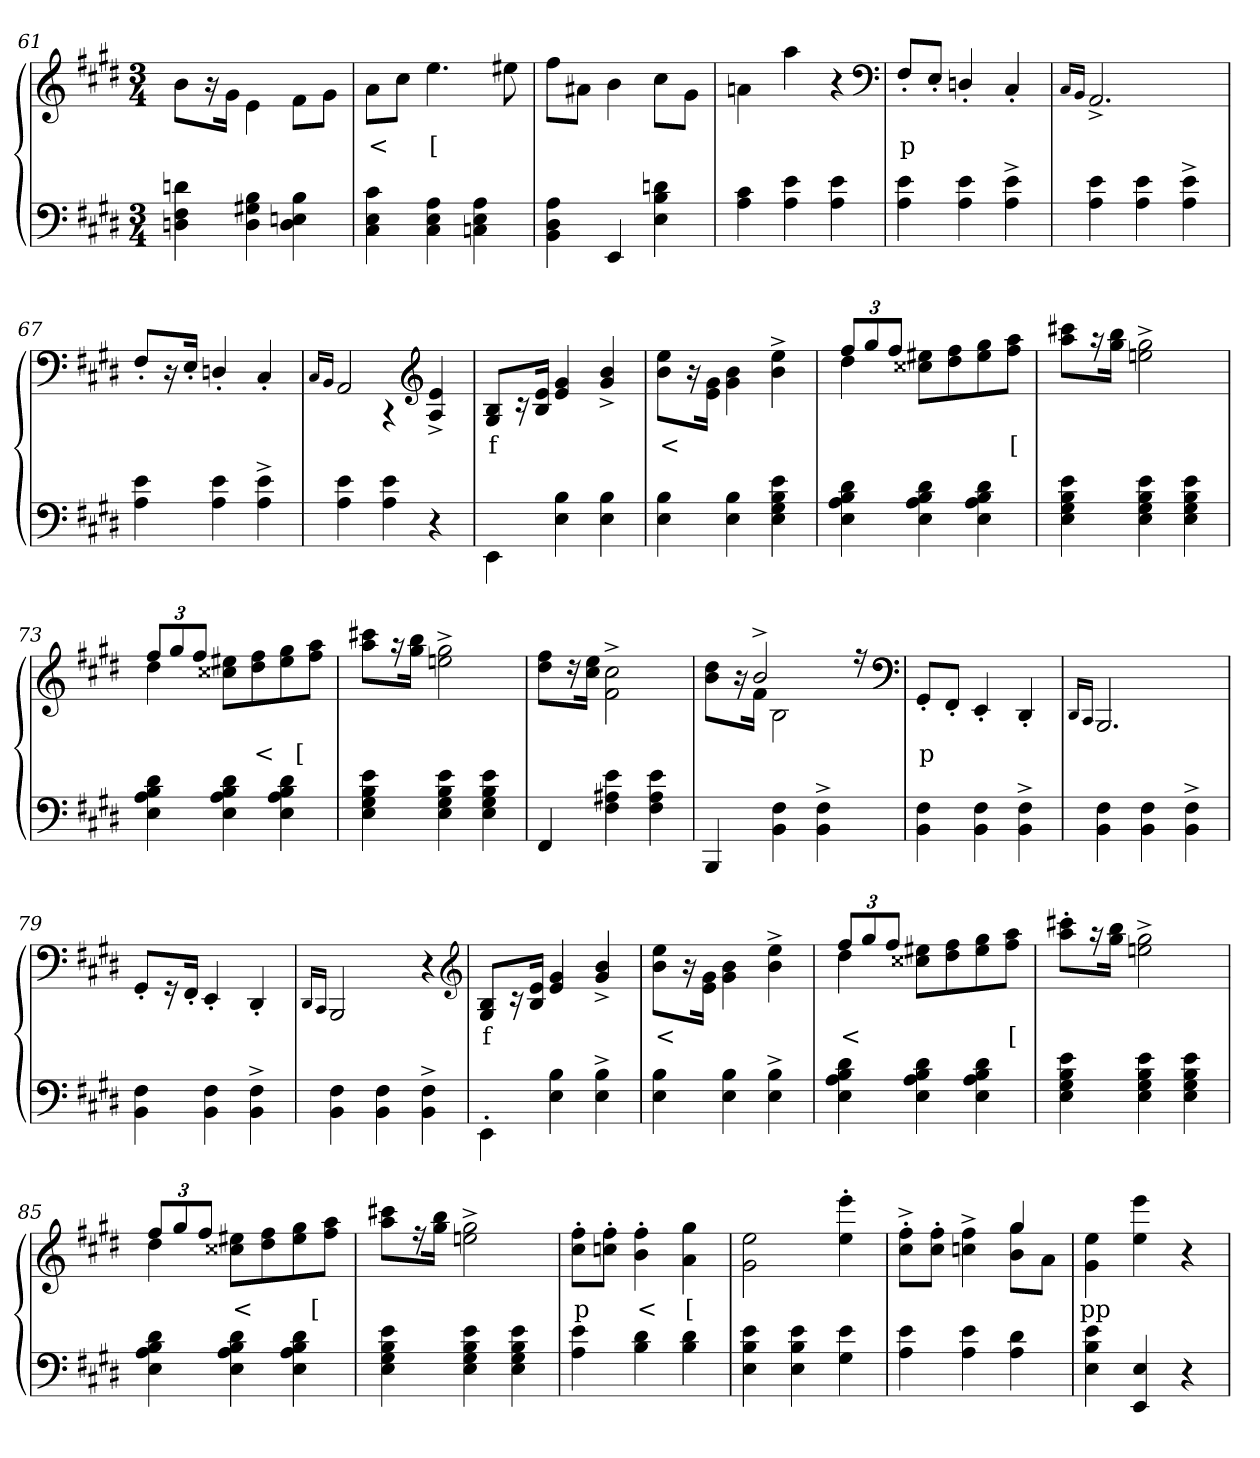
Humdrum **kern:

**kern	**kern	**text
*part2	*part1	*part1
*staff2	*staff1	*staff1
*clefF4	*clefG2	*
*k[f#c#g#d#]	*k[f#c#g#d#]	*
*M3/4	*M3/4	*
=61	=61	=61
4dn 4F# 4Dn	8b\L	.
.	16r	.
.	16g#Jk	.
4B 4G#X 4D	4e\	.
4B 4En 4D	8f#\L	.
.	8g#J	.
=62	=62	=62
4c# 4E 4C#	8aL	<
.	8cc#J	.
4A 4E 4C#	4.ee	[
4A 4E 4Cn	.	.
.	8ee#X	.
=63	=63	=63
4A 4D# 4BB	8ff#L	.
.	8a#XJ	.
4EE	4b	.
4dn 4B 4E	8cc#\L	.
.	8g#J	.
=64	=64	=64
4c# 4A	4an\	.
4e 4A	4aa	.
4e 4A	4r	.
*	*clefF4	*
=65	=65	=65
4e 4A	8F#'>/L	p
.	8E'>J	.
4e 4A	4Dn'>/	.
4e^> 4A^>	4C#'>/	.
=66	=66	=66
.	16qC#/LL	.
.	16qBB/JJ	.
4e 4A	2.AA^>	.
4e 4A	.	.
4e^> 4A^>	.	.
=67	=67	=67
4e 4A	8F#'>/L	.
.	16r	.
.	16E'>Jk	.
4e 4A	4Dn'>/	.
4e^> 4A^>	4C#'>/	.
=68	=68	=68
.	16qC#/LL	.
.	16qBB/JJ	.
*	*^	*
4e 4A	2AA	4ryy	.
4e 4A	.	4r	.
*	*clefG2	*	*
4r	4e^> 4A^>	4ryy	.
*	*v	*v	*
=69	=69	=69
4EE\	8B 8G#L	f
.	16r	.
.	16e 16BJk	.
4B 4E	4g# 4e	.
4B 4E	4b^> 4g#^>	.
=70	=70	=70
4B 4E	8ee\ 8b\L	<
.	16r	.
.	16g# 16eJk	.
4B 4E	4b\ 4g#\	.
4e 4B 4G# 4E	4ee^> 4b^>	.
=71	=71	=71
*	*^	*
4d# 4B 4A 4E	12ff#L	4dd#	.
.	12gg#	.	.
.	12ff#J	.	.
4d# 4B 4A 4E	2ryy	8ee#X 8cc##XL	.
.	.	8ff# 8dd#	.
4d# 4B 4A 4E	.	8gg# 8ee#	.
.	.	8aa 8ff#J	[
*	*v	*v	*
=72	=72	=72
4e 4B 4G# 4E	8ccc#X 8aaL	.
.	16r	.
.	16bb 16gg#Jk	.
4e 4B 4G# 4E	2gg#^> 2een^>	.
4e 4B 4G# 4E	.	.
=73	=73	=73
*	*^	*
4d# 4B 4A 4E	12ff#L	4dd#	.
.	12gg#	.	.
.	12ff#J	.	.
4d# 4B 4A 4E	2ryy	8ee#X 8cc##XL	.
.	.	8ff# 8dd#	<
4d# 4B 4A 4E	.	8gg# 8ee#	.
.	.	8aa 8ff#J	[
*	*v	*v	*
=74	=74	=74
4e 4B 4G# 4E	8ccc#X 8aaL	.
.	16r	.
.	16bb 16gg#Jk	.
4e 4B 4G# 4E	2gg#^> 2een^>	.
4e 4B 4G# 4E	.	.
=75	=75	=75
4FF#	8ff# 8dd#L	.
.	16r	.
.	16ee 16cc#Jk	.
4e 4A#X 4F#	2cc#\^> 2f#\^>	.
4e 4A# 4F#	.	.
=76	=76	=76
*	*^	*
4BBB	8.ryy	8dd# 8bL	.
.	.	16r	.
.	2b^>	16f#Jk	.
4F# 4BB	.	2B	.
4F#^> 4BB^>	.	.	.
.	16r	.	.
*	*v	*v	*
*	*clefF4	*
=77	=77	=77
4F# 4BB	8GG#'>L	p
.	8FF#'>J	.
4F# 4BB	4EE'>	.
4F#^> 4BB^>	4DD#'>	.
=78	=78	=78
.	16qDD#/LL	.
.	16qCC#/JJ	.
4F# 4BB	2.BBB	.
4F# 4BB	.	.
4F#^> 4BB^>	.	.
=79	=79	=79
4F# 4BB	8GG#'>L	.
.	16r	.
.	16FF#'>Jk	.
4F# 4BB	4EE'>	.
4F#^> 4BB^>	4DD#'>	.
=80	=80	=80
.	16qDD#/LL	.
.	16qCC#/JJ	.
4F# 4BB	2BBB	.
4F# 4BB	.	.
4F#^> 4BB^>	4r	.
*	*clefG2	*
=81	=81	=81
4EE'>\	8B 8G#L	f
.	16r	.
.	16e 16BJk	.
4B 4E	4g# 4e	.
4B^> 4E^>	4b^> 4g#^>	.
=82	=82	=82
4B 4E	8ee\ 8b\L	<
.	16r	.
.	16g# 16eJk	.
4B 4E	4b\ 4g#\	.
4B^> 4E^>	4ee^> 4b^>	.
=83	=83	=83
*	*^	*
4d# 4B 4A 4E	12ff#L	4dd#	<
.	12gg#	.	.
.	12ff#J	.	.
4d# 4B 4A 4E	2ryy	8ee#X 8cc##XL	.
.	.	8ff# 8dd#	.
4d# 4B 4A 4E	.	8gg# 8ee#	.
.	.	8aa 8ff#J	[
*	*v	*v	*
=84	=84	=84
4e 4B 4G# 4E	8ccc#X'> 8aa'>L	.
.	16r	.
.	16bb 16gg#Jk	.
4e 4B 4G# 4E	2gg#^> 2een^>	.
4e 4B 4G# 4E	.	.
=85	=85	=85
*	*^	*
4d# 4B 4A 4E	12ff#L	4dd#	.
.	12gg#	.	.
.	12ff#J	.	.
4d# 4B 4A 4E	2ryy	8ee#X 8cc##XL	<
.	.	8ff# 8dd#	.
4d# 4B 4A 4E	.	8gg# 8ee#	.
.	.	8aa 8ff#J	[
*	*v	*v	*
=86	=86	=86
4e 4B 4G# 4E	8ccc#X 8aaL	.
.	16r	.
.	16bb 16gg#Jk	.
4e 4B 4G# 4E	2gg#^> 2een^>	.
4e 4B 4G# 4E	.	.
=87	=87	=87
4e 4A	8ff#'> 8cc#'>L	p
.	8ff#'> 8ccn'>J	.
4d# 4B	4ff#'> 4b'>	<
4d# 4B	4gg# 4a	[
=88	=88	=88
4e 4B 4E	2ee 2g#	.
4e 4B 4E	.	.
4e 4G#	4eee'> 4ee'>	.
=89	=89	=89
*	*^	*
4e 4A	2ryy	8ff#'>^> 8cc#'>^>L	.
.	.	8ff#'> 8cc#'>J	.
4e 4A	.	4ff#^> 4ccn^>	.
4d# 4A	4gg#	8b 8gg#L	.
.	.	8aJ	.
*	*v	*v	*
=90	=90	=90
4e 4B 4E	4ee 4g#	pp
4E 4EE	4eee 4ee	.
4r	4r	.
=	=	=
*-	*-	*-
